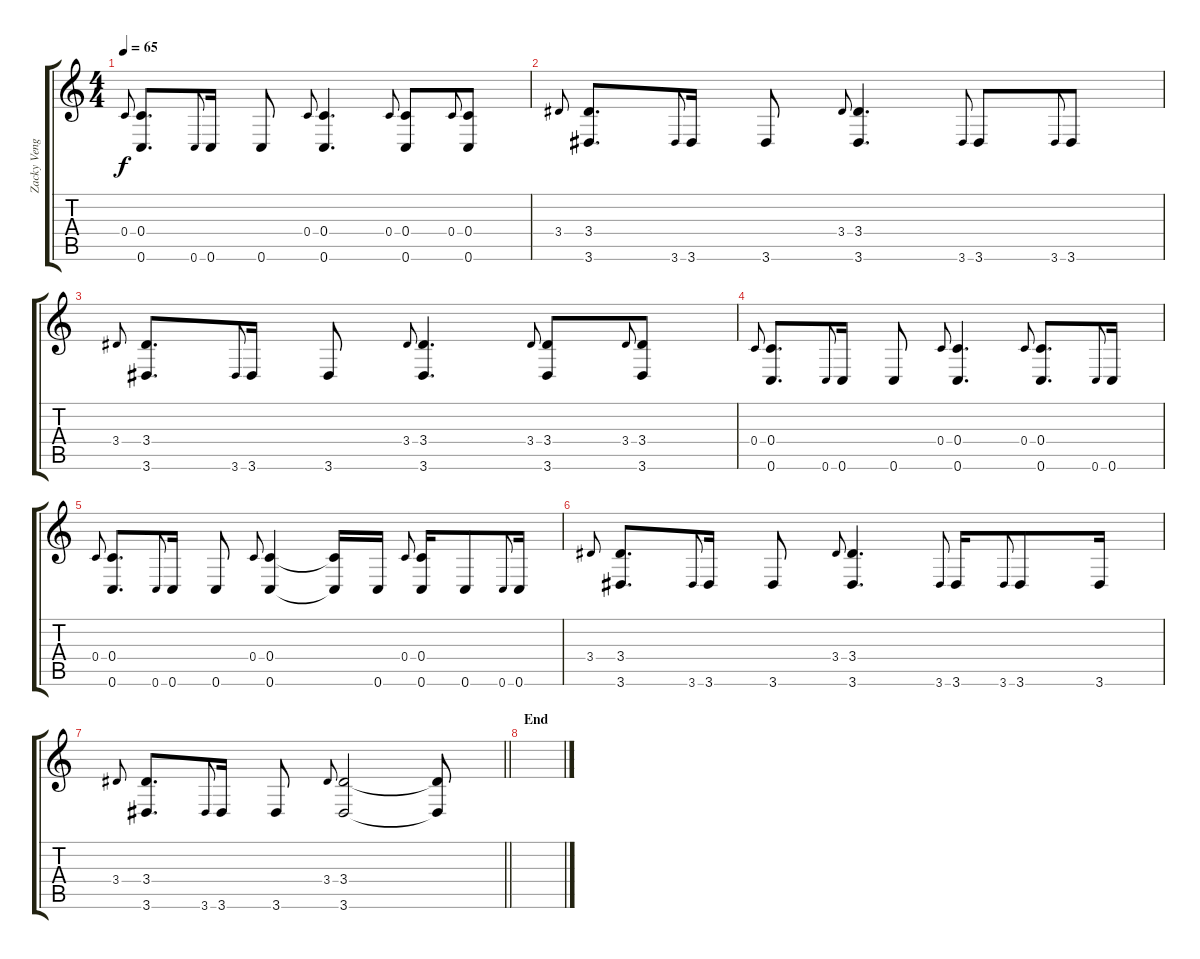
\track ("Zacky Vengeance [Overdubbed Guitar]" "Zacky Veng") {instrument distortionguitar}
\staff {score tabs}
\tuning (D4 A3 F3 C3 G2 C2) {hide}
\ts (4 4)
\tempo 65
\clef g2
\ks c
0.4.8{gr onbeat dy f} (0.4 0.6).8{d} 0.6.8{gr onbeat} 0.6.16 0.6.8 0.4.8{gr onbeat} (0.4 0.6).4{d} 0.4.8{gr onbeat} (0.4 0.6).8 0.4.8{gr onbeat} (0.4 0.6).8 |
3.4.8{gr onbeat} (3.4 3.6).8{d} 3.6.8{gr onbeat} 3.6.16 3.6.8 3.4.8{gr onbeat} (3.4 3.6).4{d} 3.6.8{gr onbeat} 3.6.8 3.6.8{gr onbeat} 3.6.8 |
3.4.8{gr onbeat} (3.4 3.6).8{d} 3.6.8{gr onbeat} 3.6.16 3.6.8 3.4.8{gr onbeat} (3.4 3.6).4{d} 3.4.8{gr onbeat} (3.4 3.6).8 3.4.8{gr onbeat} (3.4 3.6).8 |
0.4.8{gr onbeat} (0.4 0.6).8{d} 0.6.8{gr onbeat} 0.6.16 0.6.8 0.4.8{gr onbeat} (0.4 0.6).4{d} 0.4.8{gr onbeat} (0.4 0.6).8{d} 0.6.8{gr onbeat} 0.6.16 |
0.4.8{gr onbeat} (0.4 0.6).8{d} 0.6.8{gr onbeat} 0.6.16 0.6.8 0.4.8{gr onbeat} (0.4 0.6).4 (0.4{t} 0.6{t}).16 0.6.16 0.4.8{gr onbeat} (0.4 0.6).16 0.6.8 0.6.8{gr onbeat} 0.6.16 |
3.4.8{gr onbeat} (3.4 3.6).8{d} 3.6.8{gr onbeat} 3.6.16 3.6.8 3.4.8{gr onbeat} (3.4 3.6).4{d} 3.6.8{gr onbeat} 3.6.16 3.6.8{gr onbeat} 3.6.8 3.6.16 |
\barLineRight lightlight
3.4.8{gr onbeat} (3.4 3.6).8{d} 3.6.8{gr onbeat} 3.6.16 3.6.8 3.4.8{gr onbeat} (3.4 3.6).2 (3.4{t} 3.6{t}).8 |
\section ("" "End")
